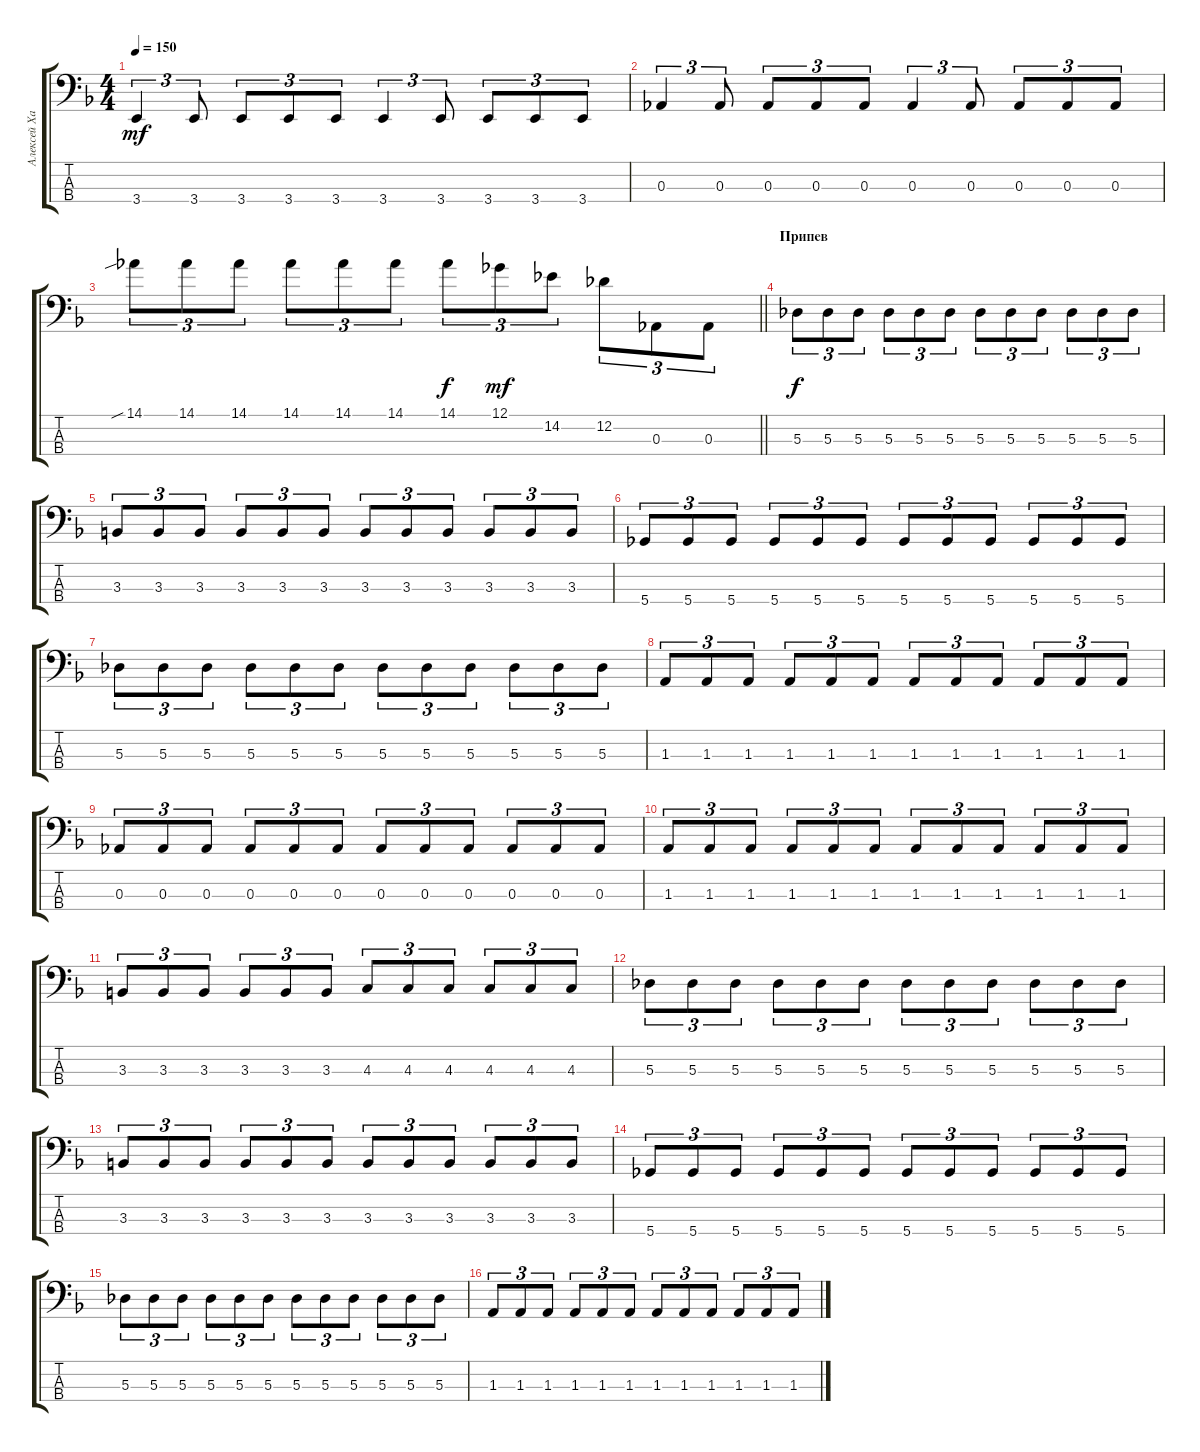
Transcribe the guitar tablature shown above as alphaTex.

\track ("Алексей Харьков" "Алексей Ха") {instrument electricbassfinger}
\staff {score tabs}
\tuning (Gb2 Db2 Ab1 Db1) {hide}
\ts (4 4)
\tempo 150
\clef f4
\ks dminor
3.4.4{tu (3 2) dy mf} 3.4.8{tu (3 2)} 3.4.8{tu (3 2)} 3.4.8{tu (3 2)} 3.4.8{tu (3 2)} 3.4.4{tu (3 2)} 3.4.8{tu (3 2)} 3.4.8{tu (3 2)} 3.4.8{tu (3 2)} 3.4.8{tu (3 2)} |
0.3.4{tu (3 2)} 0.3.8{tu (3 2)} 0.3.8{tu (3 2)} 0.3.8{tu (3 2)} 0.3.8{tu (3 2)} 0.3.4{tu (3 2)} 0.3.8{tu (3 2)} 0.3.8{tu (3 2)} 0.3.8{tu (3 2)} 0.3.8{tu (3 2)} |
\barLineRight lightlight
14.1{sib}.8{tu (3 2)} 14.1.8{tu (3 2)} 14.1.8{tu (3 2)} 14.1.8{tu (3 2)} 14.1.8{tu (3 2)} 14.1.8{tu (3 2)} 14.1.8{tu (3 2) dy f} 12.1.8{tu (3 2) dy mf} 14.2.8{tu (3 2)} 12.2.8{tu (3 2)} 0.3.8{tu (3 2)} 0.3.8{tu (3 2)} |
\section ("" "Припев")
5.3.8{tu (3 2) dy f} 5.3.8{tu (3 2)} 5.3.8{tu (3 2)} 5.3.8{tu (3 2)} 5.3.8{tu (3 2)} 5.3.8{tu (3 2)} 5.3.8{tu (3 2)} 5.3.8{tu (3 2)} 5.3.8{tu (3 2)} 5.3.8{tu (3 2)} 5.3.8{tu (3 2)} 5.3.8{tu (3 2)} |
3.3.8{tu (3 2)} 3.3.8{tu (3 2)} 3.3.8{tu (3 2)} 3.3.8{tu (3 2)} 3.3.8{tu (3 2)} 3.3.8{tu (3 2)} 3.3.8{tu (3 2)} 3.3.8{tu (3 2)} 3.3.8{tu (3 2)} 3.3.8{tu (3 2)} 3.3.8{tu (3 2)} 3.3.8{tu (3 2)} |
5.4.8{tu (3 2)} 5.4.8{tu (3 2)} 5.4.8{tu (3 2)} 5.4.8{tu (3 2)} 5.4.8{tu (3 2)} 5.4.8{tu (3 2)} 5.4.8{tu (3 2)} 5.4.8{tu (3 2)} 5.4.8{tu (3 2)} 5.4.8{tu (3 2)} 5.4.8{tu (3 2)} 5.4.8{tu (3 2)} |
5.3.8{tu (3 2)} 5.3.8{tu (3 2)} 5.3.8{tu (3 2)} 5.3.8{tu (3 2)} 5.3.8{tu (3 2)} 5.3.8{tu (3 2)} 5.3.8{tu (3 2)} 5.3.8{tu (3 2)} 5.3.8{tu (3 2)} 5.3.8{tu (3 2)} 5.3.8{tu (3 2)} 5.3.8{tu (3 2)} |
1.3.8{tu (3 2)} 1.3.8{tu (3 2)} 1.3.8{tu (3 2)} 1.3.8{tu (3 2)} 1.3.8{tu (3 2)} 1.3.8{tu (3 2)} 1.3.8{tu (3 2)} 1.3.8{tu (3 2)} 1.3.8{tu (3 2)} 1.3.8{tu (3 2)} 1.3.8{tu (3 2)} 1.3.8{tu (3 2)} |
0.3.8{tu (3 2)} 0.3.8{tu (3 2)} 0.3.8{tu (3 2)} 0.3.8{tu (3 2)} 0.3.8{tu (3 2)} 0.3.8{tu (3 2)} 0.3.8{tu (3 2)} 0.3.8{tu (3 2)} 0.3.8{tu (3 2)} 0.3.8{tu (3 2)} 0.3.8{tu (3 2)} 0.3.8{tu (3 2)} |
1.3.8{tu (3 2)} 1.3.8{tu (3 2)} 1.3.8{tu (3 2)} 1.3.8{tu (3 2)} 1.3.8{tu (3 2)} 1.3.8{tu (3 2)} 1.3.8{tu (3 2)} 1.3.8{tu (3 2)} 1.3.8{tu (3 2)} 1.3.8{tu (3 2)} 1.3.8{tu (3 2)} 1.3.8{tu (3 2)} |
3.3.8{tu (3 2)} 3.3.8{tu (3 2)} 3.3.8{tu (3 2)} 3.3.8{tu (3 2)} 3.3.8{tu (3 2)} 3.3.8{tu (3 2)} 4.3.8{tu (3 2)} 4.3.8{tu (3 2)} 4.3.8{tu (3 2)} 4.3.8{tu (3 2)} 4.3.8{tu (3 2)} 4.3.8{tu (3 2)} |
5.3.8{tu (3 2)} 5.3.8{tu (3 2)} 5.3.8{tu (3 2)} 5.3.8{tu (3 2)} 5.3.8{tu (3 2)} 5.3.8{tu (3 2)} 5.3.8{tu (3 2)} 5.3.8{tu (3 2)} 5.3.8{tu (3 2)} 5.3.8{tu (3 2)} 5.3.8{tu (3 2)} 5.3.8{tu (3 2)} |
3.3.8{tu (3 2)} 3.3.8{tu (3 2)} 3.3.8{tu (3 2)} 3.3.8{tu (3 2)} 3.3.8{tu (3 2)} 3.3.8{tu (3 2)} 3.3.8{tu (3 2)} 3.3.8{tu (3 2)} 3.3.8{tu (3 2)} 3.3.8{tu (3 2)} 3.3.8{tu (3 2)} 3.3.8{tu (3 2)} |
5.4.8{tu (3 2)} 5.4.8{tu (3 2)} 5.4.8{tu (3 2)} 5.4.8{tu (3 2)} 5.4.8{tu (3 2)} 5.4.8{tu (3 2)} 5.4.8{tu (3 2)} 5.4.8{tu (3 2)} 5.4.8{tu (3 2)} 5.4.8{tu (3 2)} 5.4.8{tu (3 2)} 5.4.8{tu (3 2)} |
5.3.8{tu (3 2)} 5.3.8{tu (3 2)} 5.3.8{tu (3 2)} 5.3.8{tu (3 2)} 5.3.8{tu (3 2)} 5.3.8{tu (3 2)} 5.3.8{tu (3 2)} 5.3.8{tu (3 2)} 5.3.8{tu (3 2)} 5.3.8{tu (3 2)} 5.3.8{tu (3 2)} 5.3.8{tu (3 2)} |
1.3.8{tu (3 2)} 1.3.8{tu (3 2)} 1.3.8{tu (3 2)} 1.3.8{tu (3 2)} 1.3.8{tu (3 2)} 1.3.8{tu (3 2)} 1.3.8{tu (3 2)} 1.3.8{tu (3 2)} 1.3.8{tu (3 2)} 1.3.8{tu (3 2)} 1.3.8{tu (3 2)} 1.3.8{tu (3 2)}
